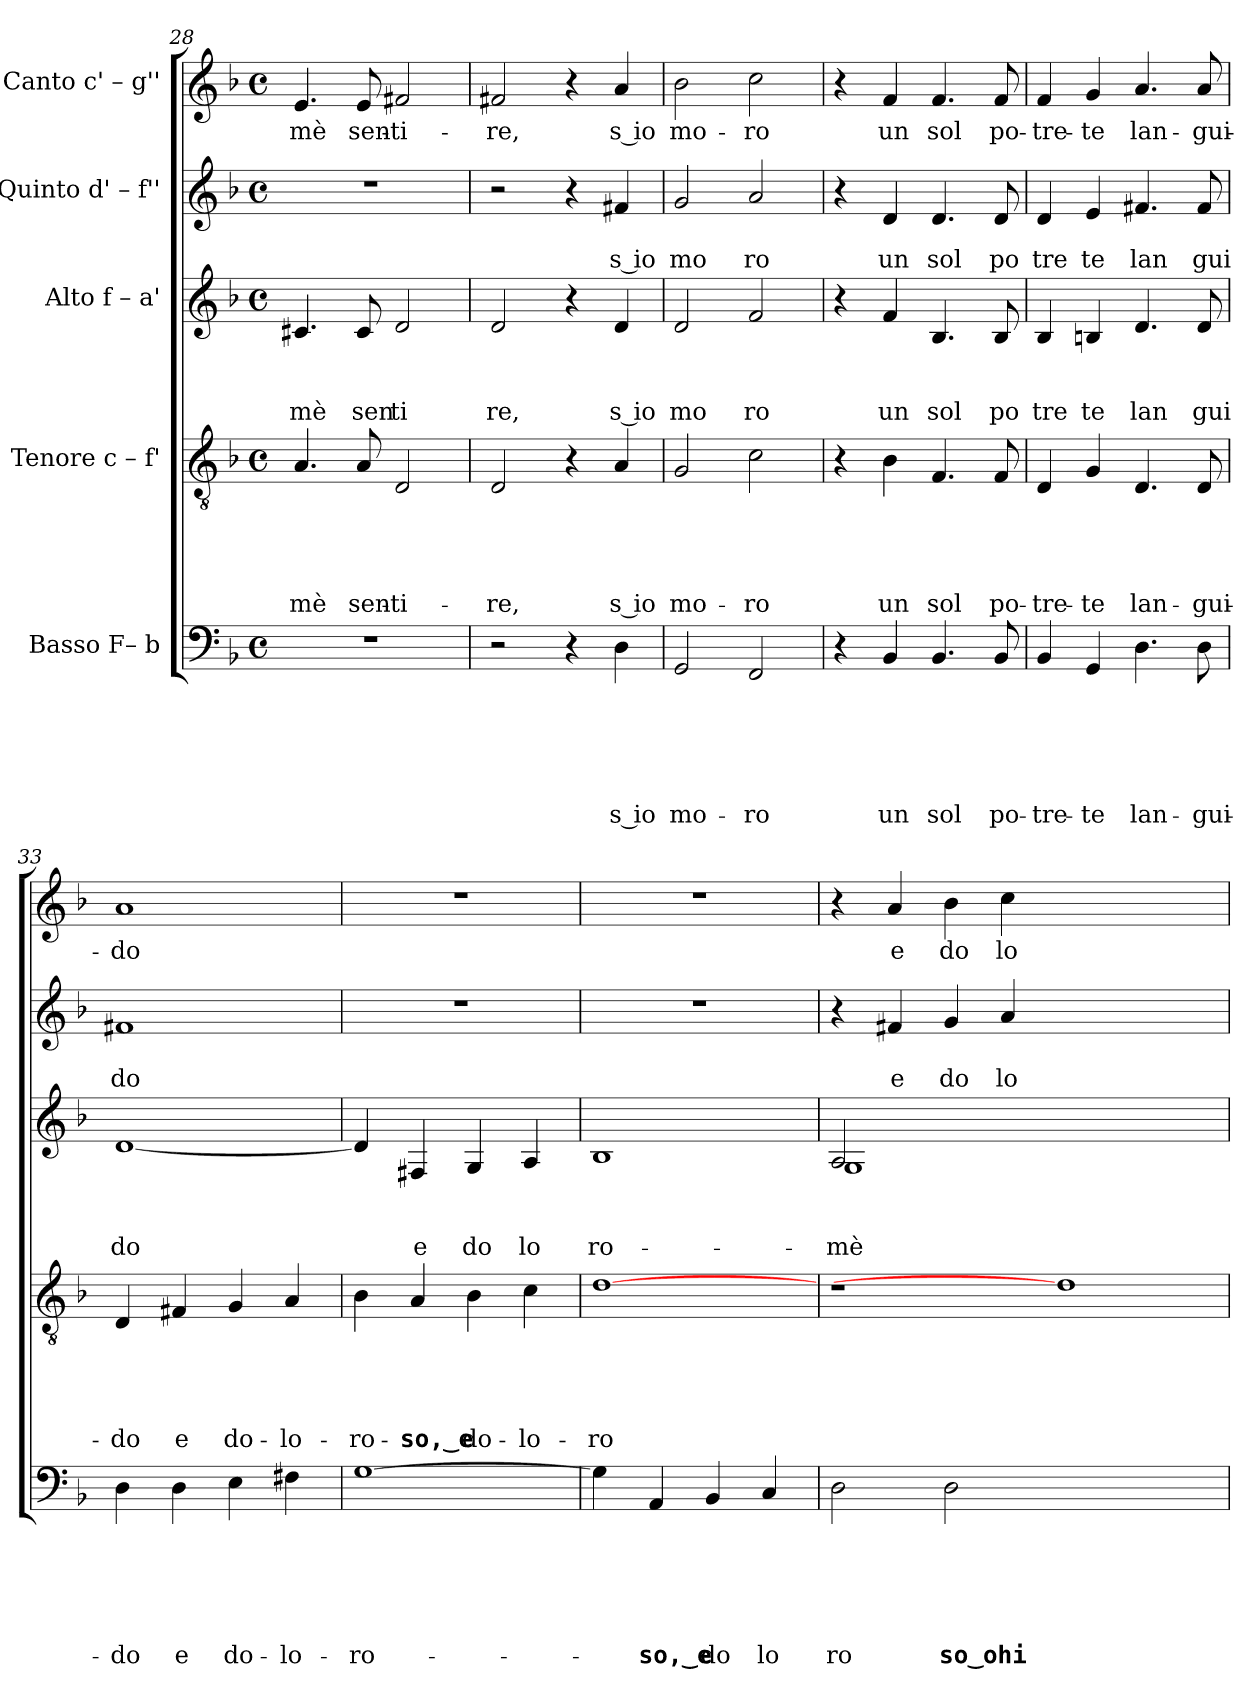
**kern	**text	**text	**text	**text	**text	**text	**kern	**text	**text	**text	**text	**text	**kern	**text	**text	**text	**kern	**text	**text	**kern	**text
*part5	*part5	*part5	*part5	*part5	*part5	*part5	*part4	*part4	*part4	*part4	*part4	*part4	*part3	*part3	*part3	*part3	*part2	*part2	*part2	*part1	*part1
*staff5	*staff5	*staff5	*staff5	*staff5	*staff5	*staff5	*staff4	*staff4	*staff4	*staff4	*staff4	*staff4	*staff3	*staff3	*staff3	*staff3	*staff2	*staff2	*staff2	*staff1	*staff1
*I"Basso F– b	*	*	*	*	*	*	*I"Tenore c – f'	*	*	*	*	*	*I"Alto f – a'	*	*	*	*I"Quinto d' – f''	*	*	*I"Canto c' – g''	*
!!LO:LB:g=z
*clefF4	*	*	*	*	*	*	*clefGv2	*	*	*	*	*	*clefG2	*	*	*	*clefG2	*	*	*clefG2	*
*k[b-]	*	*	*	*	*	*	*k[b-]	*	*	*	*	*	*k[b-]	*	*	*	*k[b-]	*	*	*k[b-]	*
*F:	*	*	*	*	*	*	*F:	*	*	*	*	*	*F:	*	*	*	*F:	*	*	*F:	*
*M4/4	*	*	*	*	*	*	*M4/4	*	*	*	*	*	*M4/4	*	*	*	*M4/4	*	*	*M4/4	*
*met(c)	*	*	*	*	*	*	*met(c)	*	*	*	*	*	*met(c)	*	*	*	*met(c)	*	*	*met(c)	*
=28	=28	=28	=28	=28	=28	=28	=28	=28	=28	=28	=28	=28	=28	=28	=28	=28	=28	=28	=28	=28	=28
!	!	!	!	!	!	!	!	!	!	!	!	!LO:LY:b	!	!	!	!LO:LY:b	!	!	!	!	!LO:LY:b
1r	.	.	.	.	.	.	4.A/	.	.	.	.	mè	4.c#X/	.	.	mè	1r	.	.	4.e/	mè
!	!	!	!	!	!	!	!	!	!	!	!	!LO:LY:b	!	!	!	!LO:LY:b	!	!	!	!	!LO:LY:b
.	.	.	.	.	.	.	8A/	.	.	.	.	sen-	8c#/	.	.	sen	.	.	.	8e/	sen-
!	!	!	!	!	!	!	!	!	!	!	!	!LO:LY:b	!	!	!	!LO:LY:b	!	!	!	!	!LO:LY:b
.	.	.	.	.	.	.	2D/	.	.	.	.	-ti-	2d/	.	.	ti	.	.	.	2f#X/	-ti-
=29	=29	=29	=29	=29	=29	=29	=29	=29	=29	=29	=29	=29	=29	=29	=29	=29	=29	=29	=29	=29	=29
!	!	!	!	!	!	!	!	!	!	!	!	!LO:LY:b	!	!	!	!LO:LY:b	!	!	!	!	!LO:LY:b
2r	.	.	.	.	.	.	2D/	.	.	.	.	-re,	2d/	.	.	re,	2r	.	.	2f#X/	-re,
4r	.	.	.	.	.	.	4r	.	.	.	.	.	4r	.	.	.	4r	.	.	4r	.
!	!	!	!	!	!	!LO:LY:b:rj	!	!	!	!	!	!LO:LY:b:rj	!	!	!	!LO:LY:b:rj	!	!	!LO:LY:b:rj	!	!LO:LY:b:rj
4D\	.	.	.	.	.	s io	4A/	.	.	.	.	s io	4d/	.	.	s io	4f#X/	.	s io	4a/	s io
=30	=30	=30	=30	=30	=30	=30	=30	=30	=30	=30	=30	=30	=30	=30	=30	=30	=30	=30	=30	=30	=30
!	!	!	!	!	!	!LO:LY:b	!	!	!	!	!	!LO:LY:b	!	!	!	!LO:LY:b	!	!	!LO:LY:b	!	!LO:LY:b
2GG/	.	.	.	.	.	mo-	2G/	.	.	.	.	mo-	2d/	.	.	mo	2g/	.	mo	2b-\	mo-
!	!	!	!	!	!	!LO:LY:b	!	!	!	!	!	!LO:LY:b	!	!	!	!LO:LY:b	!	!	!LO:LY:b	!	!LO:LY:b
2FF/	.	.	.	.	.	-ro	2c\	.	.	.	.	-ro	2f/	.	.	ro	2a/	.	ro	2cc\	-ro
=31	=31	=31	=31	=31	=31	=31	=31	=31	=31	=31	=31	=31	=31	=31	=31	=31	=31	=31	=31	=31	=31
4r	.	.	.	.	.	.	4r	.	.	.	.	.	4r	.	.	.	4r	.	.	4r	.
!	!	!	!	!	!	!LO:LY:b	!	!	!	!	!	!LO:LY:b	!	!	!	!LO:LY:b	!	!	!LO:LY:b	!	!LO:LY:b
4BB-/	.	.	.	.	.	un	4B-\	.	.	.	.	un	4f/	.	.	un	4d/	.	un	4f/	un
!	!	!	!	!	!	!LO:LY:b	!	!	!	!	!	!LO:LY:b	!	!	!	!LO:LY:b	!	!	!LO:LY:b	!	!LO:LY:b
4.BB-/	.	.	.	.	.	sol	4.F/	.	.	.	.	sol	4.B-/	.	.	sol	4.d/	.	sol	4.f/	sol
!	!	!	!	!	!	!LO:LY:b	!	!	!	!	!	!LO:LY:b	!	!	!	!LO:LY:b	!	!	!LO:LY:b	!	!LO:LY:b
8BB-/	.	.	.	.	.	po-	8F/	.	.	.	.	po-	8B-/	.	.	po	8d/	.	po	8f/	po-
=32	=32	=32	=32	=32	=32	=32	=32	=32	=32	=32	=32	=32	=32	=32	=32	=32	=32	=32	=32	=32	=32
!	!	!	!	!	!	!LO:LY:b	!	!	!	!	!	!LO:LY:b	!	!	!	!LO:LY:b	!	!	!LO:LY:b	!	!LO:LY:b
4BB-/	.	.	.	.	.	-tre-	4D/	.	.	.	.	-tre-	4B-/	.	.	tre	4d/	.	tre	4f/	-tre-
!	!	!	!	!	!	!LO:LY:b	!	!	!	!	!	!LO:LY:b	!	!	!	!LO:LY:b	!	!	!LO:LY:b	!	!LO:LY:b
4GG/	.	.	.	.	.	-te	4G/	.	.	.	.	-te	4Bn/	.	.	te	4e/	.	te	4g/	-te
!	!	!	!	!	!	!LO:LY:b	!	!	!	!	!	!LO:LY:b	!	!	!	!LO:LY:b	!	!	!LO:LY:b	!	!LO:LY:b
4.D\	.	.	.	.	.	lan-	4.D/	.	.	.	.	lan-	4.d/	.	.	lan	4.f#X/	.	lan	4.a/	lan-
!	!	!	!	!	!	!LO:LY:b	!	!	!	!	!	!LO:LY:b	!	!	!	!LO:LY:b	!	!	!LO:LY:b	!	!LO:LY:b
8D\	.	.	.	.	.	-gui-	8D/	.	.	.	.	-gui-	8d/	.	.	gui	8f#/	.	gui	8a/	-gui-
=33	=33	=33	=33	=33	=33	=33	=33	=33	=33	=33	=33	=33	=33	=33	=33	=33	=33	=33	=33	=33	=33
!	!	!	!	!	!	!LO:LY:b	!	!	!	!	!	!LO:LY:b	!	!	!	!LO:LY:b	!	!	!LO:LY:b	!	!LO:LY:b
4D\	.	.	.	.	.	-do	4D/	.	.	.	.	-do	[<1d	.	.	do	1f#X	.	do	1a	-do
!	!	!	!	!	!	!LO:LY:b	!	!	!	!	!	!LO:LY:b	!	!	!	!	!	!	!	!	!
4D\	.	.	.	.	.	e	4F#X/	.	.	.	.	e	.	.	.	.	.	.	.	.	.
!	!	!	!	!	!	!LO:LY:b	!	!	!	!	!	!LO:LY:b	!	!	!	!	!	!	!	!	!
4E\	.	.	.	.	.	do-	4G/	.	.	.	.	do-	.	.	.	.	.	.	.	.	.
!	!	!	!	!	!	!LO:LY:b	!	!	!	!	!	!LO:LY:b	!	!	!	!	!	!	!	!	!
4F#X\	.	.	.	.	.	-lo-	4A/	.	.	.	.	-lo-	.	.	.	.	.	.	.	.	.
=34	=34	=34	=34	=34	=34	=34	=34	=34	=34	=34	=34	=34	=34	=34	=34	=34	=34	=34	=34	=34	=34
!	!	!	!	!	!	!LO:LY:b	!	!	!	!	!	!LO:LY:b	!	!	!	!	!	!	!	!	!
[>1G	.	.	.	.	.	-ro-	4B-\	.	.	.	.	-ro-	4d/]	.	.	.	1r	.	.	1r	.
!	!	!	!	!	!	!	!	!	!	!	!	!LO:LY:b	!	!	!	!LO:LY:b	!	!	!	!	!
.	.	.	.	.	.	.	4A/	.	.	.	.	-so,‿e	4F#X/	.	.	e	.	.	.	.	.
!	!	!	!	!	!	!	!	!	!	!	!	!LO:LY:b	!	!	!	!LO:LY:b	!	!	!	!	!
.	.	.	.	.	.	.	4B-\	.	.	.	.	do-	4G/	.	.	do	.	.	.	.	.
!	!	!	!	!	!	!	!	!	!	!	!	!LO:LY:b	!	!	!	!LO:LY:b	!	!	!	!	!
.	.	.	.	.	.	.	4c\	.	.	.	.	-lo-	4A/	.	.	lo	.	.	.	.	.
!!LO:PB:g=z
=35	=35	=35	=35	=35	=35	=35	=35	=35	=35	=35	=35	=35	=35	=35	=35	=35	=35	=35	=35	=35	=35
!	!	!	!	!	!	!	!	!	!	!	!	!LO:LY:b	!	!	!	!LO:LY:b	!	!	!	!	!
4G\]	.	.	.	.	.	.	[1d	.	.	.	.	-ro	1B-	.	.	ro-	1r	.	.	1r	.
!	!	!	!	!	!	!LO:LY:b	!	!	!	!	!	!	!	!	!	!	!	!	!	!	!
4AA/	.	.	.	.	.	-so,‿e	.	.	.	.	.	.	.	.	.	.	.	.	.	.	.
!	!	!	!	!	!	!LO:LY:b	!	!	!	!	!	!	!	!	!	!	!	!	!	!	!
4BB-/	.	.	.	.	.	do	.	.	.	.	.	.	.	.	.	.	.	.	.	.	.
!	!	!	!	!	!	!LO:LY:b	!	!	!	!	!	!	!	!	!	!	!	!	!	!	!
4C/	.	.	.	.	.	lo	.	.	.	.	.	.	.	.	.	.	.	.	.	.	.
=36	=36	=36	=36	=36	=36	=36	=36	=36	=36	=36	=36	=36	=36	=36	=36	=36	=36	=36	=36	=36	=36
!	!	!	!	!	!	!LO:LY:b	!	!	!	!	!	!	!	!	!	!LO:LY:b	!	!	!	!	!
*	*	*	*	*	*	*	*	*	*	*	*	*	*^	*	*	*	*	*	*	*	*
!	!	!	!	!	!	!	!	!	!	!	!	!	!	!	!	!	!LO:LY:b	!	!	!	!	!
2D\	.	.	.	.	.	ro	1r	.	.	.	.	.	2A/	1G	.	.	-mè	4r	.	.	4r	.
!	!	!	!	!	!	!	!	!	!	!	!	!	!	!	!	!	!	!	!	!LO:LY:b	!	!LO:LY:b
.	.	.	.	.	.	.	.	.	.	.	.	.	.	.	.	.	.	4f#X/	.	e	4a/	e
!	!	!	!	!	!	!LO:LY:b	!	!	!	!	!	!	!	!	!	!	!	!	!	!LO:LY:b	!	!LO:LY:b
2D\	.	.	.	.	.	so‿ohi	.	.	.	.	.	.	1ryy	.	.	.	.	4g/	.	do	4b-\	do
!	!	!	!	!	!	!	!	!	!	!	!	!	!	!	!	!	!	!	!	!LO:LY:b	!	!LO:LY:b
.	.	.	.	.	.	.	.	.	.	.	.	.	.	.	.	.	.	4a/	.	lo	4cc\	lo
1ryy	.	.	.	.	.	.	1d]	.	.	.	.	.	.	1ryy	.	.	.	1ryy	.	.	1ryy	.
.	.	.	.	.	.	.	.	.	.	.	.	.	2ryy	.	.	.	.	.	.	.	.	.
*	*	*	*	*	*	*	*	*	*	*	*	*	*v	*v	*	*	*	*	*	*	*	*
=	=	=	=	=	=	=	=	=	=	=	=	=	=	=	=	=	=	=	=	=	=
*-	*-	*-	*-	*-	*-	*-	*-	*-	*-	*-	*-	*-	*-	*-	*-	*-	*-	*-	*-	*-	*-
